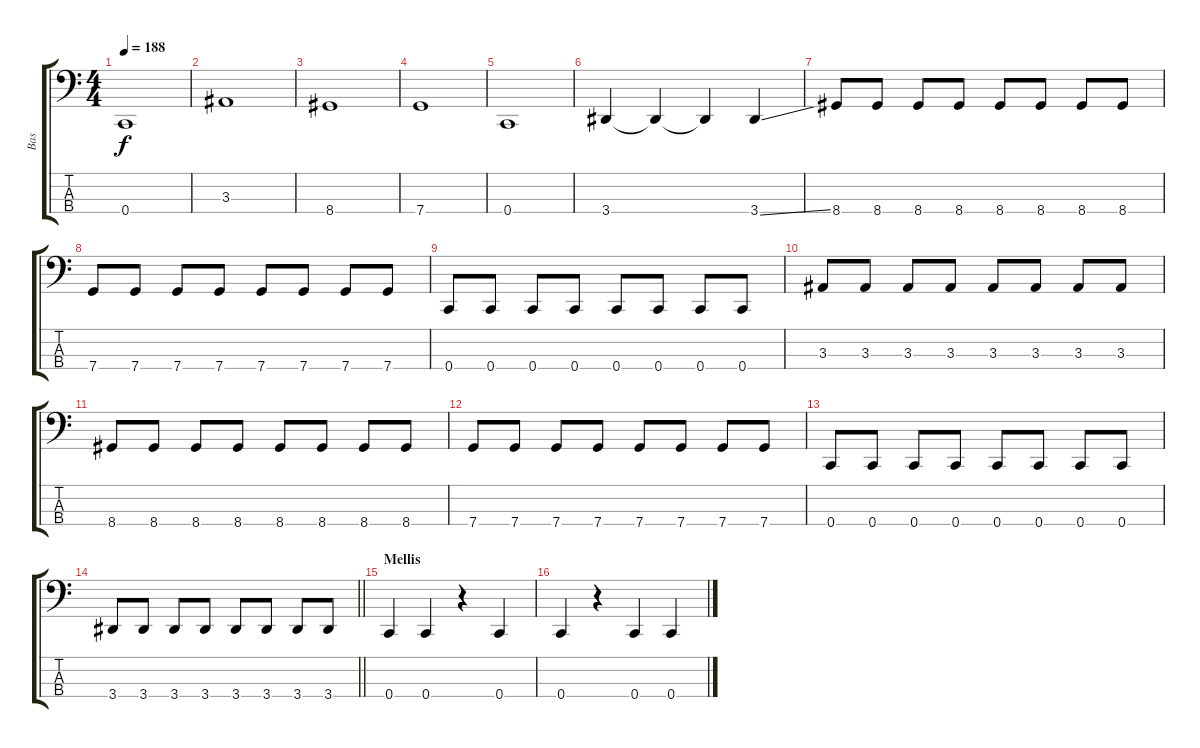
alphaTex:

\track ("Bas" "Bas") {instrument electricbasspick}
\staff {score tabs}
\tuning (F2 C2 G1 C1) {hide}
\ts (4 4)
\tempo 188
\clef f4
\ks c
0.4.1{dy f} |
3.3.1 |
8.4.1 |
7.4.1 |
0.4.1 |
3.4.4 3.4{t}.4 3.4{t}.4 3.4{ss}.4 |
8.4.8 8.4.8 8.4.8 8.4.8 8.4.8 8.4.8 8.4.8 8.4.8 |
7.4.8 7.4.8 7.4.8 7.4.8 7.4.8 7.4.8 7.4.8 7.4.8 |
0.4.8 0.4.8 0.4.8 0.4.8 0.4.8 0.4.8 0.4.8 0.4.8 |
3.3.8 3.3.8 3.3.8 3.3.8 3.3.8 3.3.8 3.3.8 3.3.8 |
8.4.8 8.4.8 8.4.8 8.4.8 8.4.8 8.4.8 8.4.8 8.4.8 |
7.4.8 7.4.8 7.4.8 7.4.8 7.4.8 7.4.8 7.4.8 7.4.8 |
0.4.8 0.4.8 0.4.8 0.4.8 0.4.8 0.4.8 0.4.8 0.4.8 |
\barLineRight lightlight
3.4.8 3.4.8 3.4.8 3.4.8 3.4.8 3.4.8 3.4.8 3.4.8 |
\section ("" "Mellis")
0.4.4 0.4.4 r.4 0.4.4 |
0.4.4 r.4 0.4.4 0.4.4
